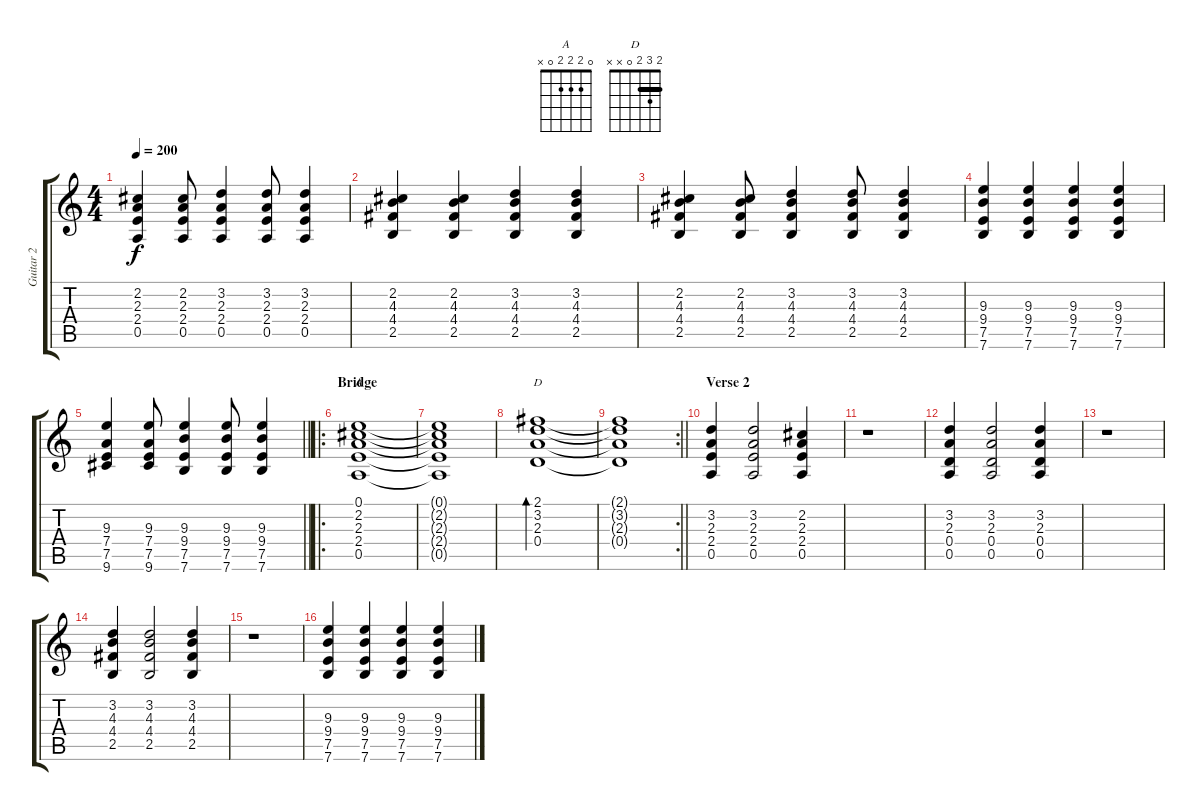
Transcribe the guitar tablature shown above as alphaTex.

\track ("Guitar 2" "Guitar 2") {instrument overdrivenguitar}
\staff {score tabs}
\tuning (E4 B3 G3 D3 A2 E2) {hide}
\chord ("A" 0 2 2 2 0 x)
\chord ("D" 2 3 2 0 x x) {barre 2}
\ts (4 4)
\tempo 200
\clef g2
\ks c
(2.2 2.3 2.4 0.5).4{dy f} (2.2 2.3 2.4 0.5).8 (3.2 2.3 2.4 0.5).4 (3.2 2.3 2.4 0.5).8 (3.2 2.3 2.4 0.5).4 |
(2.2 4.3 4.4 2.5).4 (2.2 4.3 4.4 2.5).4 (3.2 4.3 4.4 2.5).4 (3.2 4.3 4.4 2.5).4 |
(2.2 4.3 4.4 2.5).4 (2.2 4.3 4.4 2.5).8 (3.2 4.3 4.4 2.5).4 (3.2 4.3 4.4 2.5).8 (3.2 4.3 4.4 2.5).4 |
(9.3 9.4 7.5 7.6).4 (9.3 9.4 7.5 7.6).4 (9.3 9.4 7.5 7.6).4 (9.3 9.4 7.5 7.6).4 |
\barLineRight lightlight
(9.3 7.4 7.5 9.6).4 (9.3 7.4 7.5 9.6).8 (9.3 9.4 7.5 7.6).4 (9.3 9.4 7.5 7.6).8 (9.3 9.4 7.5 7.6).4 |
\ro
\section ("" "Bridge")
(0.1 2.2 2.3 2.4 0.5).1{ch "A"} |
(0.1{t} 2.2{t} 2.3{t} 2.4{t} 0.5{t}).1 |
(2.1 3.2 2.3 0.4).1{bd 480 ch "D"} |
\rc 2
\barLineRight lightlight
(2.1{t} 3.2{t} 2.3{t} 0.4{t}).1 |
\section ("" "Verse 2")
(3.2 2.3 2.4 0.5).4 (3.2 2.3 2.4 0.5).2 (2.2 2.3 2.4 0.5).4 |
r.1 |
(3.2 2.3 0.4 0.5).4 (3.2 2.3 0.4 0.5).2 (3.2 2.3 0.4 0.5).4 |
r.1 |
(3.2 4.3 4.4 2.5).4 (3.2 4.3 4.4 2.5).2 (3.2 4.3 4.4 2.5).4 |
r.1 |
(9.3 9.4 7.5 7.6).4 (9.3 9.4 7.5 7.6).4 (9.3 9.4 7.5 7.6).4 (9.3 9.4 7.5 7.6).4
